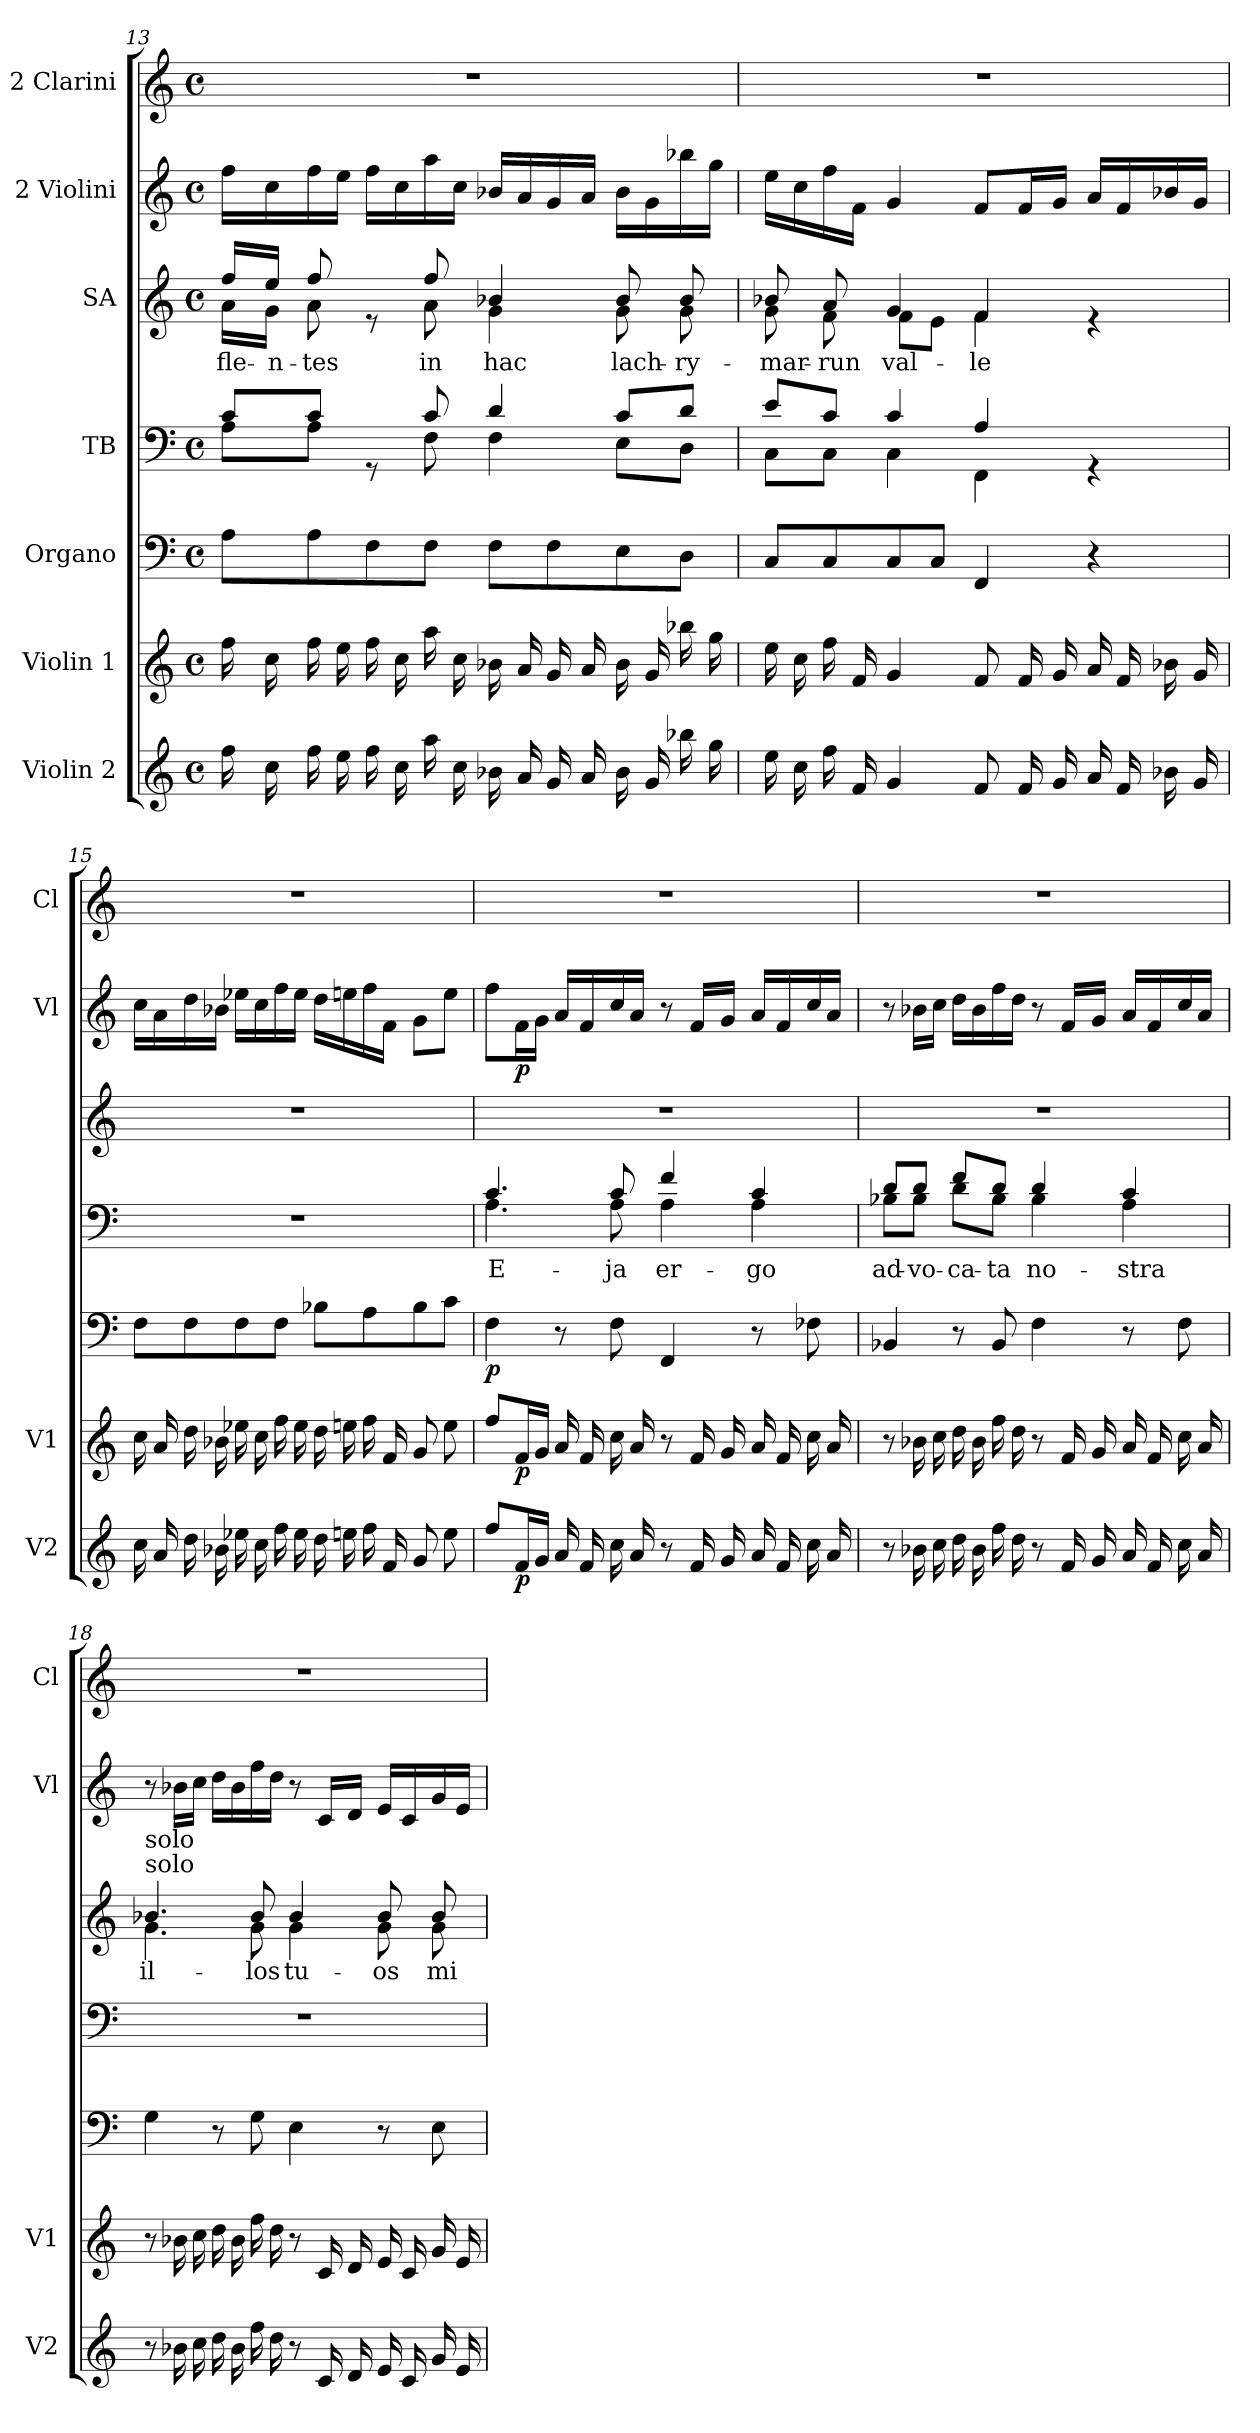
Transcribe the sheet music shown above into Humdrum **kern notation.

**kern	**dynam	**kern	**dynam	**kern	**dynam	**kern	**text	**kern	**text	**kern	**dynam	**kern
*part7	*part7	*part6	*part6	*part5	*part5	*part4	*part4	*part3	*part3	*part2	*part2	*part1
*staff7	*staff7	*staff6	*staff6	*staff5	*staff5	*staff4	*staff4	*staff3	*staff3	*staff2	*staff2	*staff1
*I"Violin 2	*	*I"Violin 1	*	*I"Organo	*	*I"TB	*	*I"SA	*	*I"2 Violini	*	*I"2 Clarini
*I'V2	*	*I'V1	*	*	*	*	*	*	*	*I'Vl	*	*I'Cl
*clefG2	*	*clefG2	*	*clefF4	*	*clefF4	*	*clefG2	*	*clefG2	*	*clefG2
*k[]	*	*k[]	*	*k[]	*	*k[]	*	*k[]	*	*k[]	*	*k[]
*M4/4	*	*M4/4	*	*M4/4	*	*M4/4	*	*M4/4	*	*M4/4	*	*M4/4
*met(c)	*	*met(c)	*	*met(c)	*	*met(c)	*	*met(c)	*	*met(c)	*	*met(c)
=13	=13	=13	=13	=13	=13	=13	=13	=13	=13	=13	=13	=13
*	*	*	*	*	*	*^	*	*^	*	*	*	*
!	!	!	!	!	!	!	!	!	!	!	!LO:LY:b	!	!	!
16ff\	.	16ff\	.	8A\L	.	8c/L	8A\L	.	16ff/LL	16a\LL	fle-	16ff\LL	.	1r
!	!	!	!	!	!	!	!	!	!	!	!LO:LY:b	!	!	!
16cc\	.	16cc\	.	.	.	.	.	.	16ee/JJ	16g\JJ	-n-	16cc\	.	.
!	!	!	!	!	!	!	!	!	!	!	!LO:LY:b	!	!	!
16ff\	.	16ff\	.	8A\	.	8c/J	8A\J	.	8ff/	8a\	-tes	16ff\	.	.
16ee\	.	16ee\	.	.	.	.	.	.	.	.	.	16ee\JJ	.	.
16ff\	.	16ff\	.	8F\	.	8rGG	8ryy	.	8re	8ryy	.	16ff\LL	.	.
16cc\	.	16cc\	.	.	.	.	.	.	.	.	.	16cc\	.	.
!	!	!	!	!	!	!	!	!	!	!	!LO:LY:b	!	!	!
16aa\	.	16aa\	.	8F\J	.	8c/	8F\	.	8ff/	8a\	in	16aa\	.	.
16cc\	.	16cc\	.	.	.	.	.	.	.	.	.	16cc\JJ	.	.
!	!	!	!	!	!	!	!	!	!	!	!LO:LY:b	!	!	!
16b-X\	.	16b-X\	.	8F\L	.	4d/	4F\	.	4b-X/	4g\	hac	16b-X/LL	.	.
16a/	.	16a/	.	.	.	.	.	.	.	.	.	16a/	.	.
16g/	.	16g/	.	8F\	.	.	.	.	.	.	.	16g/	.	.
16a/	.	16a/	.	.	.	.	.	.	.	.	.	16a/JJ	.	.
!	!	!	!	!	!	!	!	!	!	!	!LO:LY:b	!	!	!
16b-\	.	16b-\	.	8E\	.	8c/L	8E\L	.	8b-/	8g\	lach-	16b-\LL	.	.
16g/	.	16g/	.	.	.	.	.	.	.	.	.	16g\	.	.
!	!	!	!	!	!	!	!	!	!	!	!LO:LY:b	!	!	!
16bb-X\	.	16bb-X\	.	8D\J	.	8d/J	8D\J	.	8b-/	8g\	-ry-	16bb-X\	.	.
16gg\	.	16gg\	.	.	.	.	.	.	.	.	.	16gg\JJ	.	.
!!LO:PB:g=z
=14	=14	=14	=14	=14	=14	=14	=14	=14	=14	=14	=14	=14	=14	=14
!	!	!	!	!	!	!	!	!	!	!	!LO:LY:b	!	!	!
16ee\	.	16ee\	.	8C/L	.	8e/L	8C\L	.	8b-X/	8g\	-mar-	16ee\LL	.	1r
16cc\	.	16cc\	.	.	.	.	.	.	.	.	.	16cc\	.	.
!	!	!	!	!	!	!	!	!	!	!	!LO:LY:b	!	!	!
16ff\	.	16ff\	.	8C/	.	8c/J	8C\J	.	8a/	8f\	-run	16ff\	.	.
16f/	.	16f/	.	.	.	.	.	.	.	.	.	16f\JJ	.	.
!	!	!	!	!	!	!	!	!	!	!	!LO:LY:b	!	!	!
4g/	.	4g/	.	8C/	.	4c/	4C\	.	4g/	8f\L	val-	4g/	.	.
.	.	.	.	8C/J	.	.	.	.	.	8e\J	.	.	.	.
!	!	!	!	!	!	!	!	!	!	!	!LO:LY:b	!	!	!
8f/	.	8f/	.	4FF/	.	4A/	4FF\	.	4f/	4f\	-le	8f/L	.	.
16f/	.	16f/	.	.	.	.	.	.	.	.	.	16f/L	.	.
16g/	.	16g/	.	.	.	.	.	.	.	.	.	16g/JJ	.	.
16a/	.	16a/	.	4r	.	4rGG	4ryy	.	4re	4ryy	.	16a/LL	.	.
16f/	.	16f/	.	.	.	.	.	.	.	.	.	16f/	.	.
16b-X\	.	16b-X\	.	.	.	.	.	.	.	.	.	16b-X/	.	.
16g/	.	16g/	.	.	.	.	.	.	.	.	.	16g/JJ	.	.
*	*	*	*	*	*	*v	*v	*	*	*	*	*	*	*
*	*	*	*	*	*	*	*	*v	*v	*	*	*	*
=15	=15	=15	=15	=15	=15	=15	=15	=15	=15	=15	=15	=15
16cc\	.	16cc\	.	8F\L	.	1r	.	1r	.	16cc\LL	.	1r
16a/	.	16a/	.	.	.	.	.	.	.	16a\	.	.
16dd\	.	16dd\	.	8F\	.	.	.	.	.	16dd\	.	.
16b-X\	.	16b-X\	.	.	.	.	.	.	.	16b-X\JJ	.	.
16ee-X\	.	16ee-X\	.	8F\	.	.	.	.	.	16ee-X\LL	.	.
16cc\	.	16cc\	.	.	.	.	.	.	.	16cc\	.	.
16ff\	.	16ff\	.	8F\J	.	.	.	.	.	16ff\	.	.
16ee-\	.	16ee-\	.	.	.	.	.	.	.	16ee-\JJ	.	.
16dd\	.	16dd\	.	8B-X\L	.	.	.	.	.	16dd\LL	.	.
16een\	.	16een\	.	.	.	.	.	.	.	16een\	.	.
16ff\	.	16ff\	.	8A\	.	.	.	.	.	16ff\	.	.
16f/	.	16f/	.	.	.	.	.	.	.	16f\JJ	.	.
8g/	.	8g/	.	8B-\	.	.	.	.	.	8g\L	.	.
8ee\	.	8ee\	.	8c\J	.	.	.	.	.	8ee\J	.	.
=16	=16	=16	=16	=16	=16	=16	=16	=16	=16	=16	=16	=16
!	!	!	!	!	!	!LO:TX:a:t=solo	!	!	!	!	!	!
!	!	!	!	!	!	!LO:TX:a:t=solo	!	!	!	!	!	!
!	!	!	!	!	!LO:DY:b	!	!LO:LY:b	!	!	!	!	!
*	*	*	*	*	*	*^	*	*	*	*	*	*
8ff\L	.	8ff\L	.	4F\	p	4.c/	4.A\	E-	1r	.	8ff\L	.	1r
!	!LO:DY:b	!	!LO:DY:b	!	!	!	!	!	!	!	!	!LO:DY:b	!
16f/L	p	16f/L	p	.	.	.	.	.	.	.	16f\L	p	.
16g/JJ	.	16g/JJ	.	.	.	.	.	.	.	.	16g\JJ	.	.
16a/	.	16a/	.	8r	.	.	.	.	.	.	16a/LL	.	.
16f/	.	16f/	.	.	.	.	.	.	.	.	16f/	.	.
!	!	!	!	!	!	!	!	!LO:LY:b	!	!	!	!	!
16cc\	.	16cc\	.	8F\	.	8c/	8A\	-ja	.	.	16cc/	.	.
16a/	.	16a/	.	.	.	.	.	.	.	.	16a/JJ	.	.
!	!	!	!	!	!	!	!	!LO:LY:b	!	!	!	!	!
8r	.	8r	.	4FF/	.	4f/	4A\	er-	.	.	8r	.	.
16f/	.	16f/	.	.	.	.	.	.	.	.	16f/LL	.	.
16g/	.	16g/	.	.	.	.	.	.	.	.	16g/JJ	.	.
!	!	!	!	!	!	!	!	!LO:LY:b	!	!	!	!	!
16a/	.	16a/	.	8r	.	4c/	4A\	-go	.	.	16a/LL	.	.
16f/	.	16f/	.	.	.	.	.	.	.	.	16f/	.	.
16cc\	.	16cc\	.	8F-X\	.	.	.	.	.	.	16cc/	.	.
16a/	.	16a/	.	.	.	.	.	.	.	.	16a/JJ	.	.
!!LO:LB:g=z
=17	=17	=17	=17	=17	=17	=17	=17	=17	=17	=17	=17	=17	=17
!	!	!	!	!	!	!	!	!LO:LY:b	!	!	!	!	!
8r	.	8r	.	4BB-X/	.	8d/L	8B-X\L	ad-	1r	.	8r	.	1r
!	!	!	!	!	!	!	!	!LO:LY:b	!	!	!	!	!
16b-X\	.	16b-X\	.	.	.	8d/J	8B-\J	-vo-	.	.	16b-X\LL	.	.
16cc\	.	16cc\	.	.	.	.	.	.	.	.	16cc\JJ	.	.
!	!	!	!	!	!	!	!	!LO:LY:b	!	!	!	!	!
16dd\	.	16dd\	.	8r	.	8f/L	8d\L	-ca-	.	.	16dd\LL	.	.
16b-\	.	16b-\	.	.	.	.	.	.	.	.	16b-\	.	.
!	!	!	!	!	!	!	!	!LO:LY:b	!	!	!	!	!
16ff\	.	16ff\	.	8BB-/	.	8d/J	8B-\J	-ta	.	.	16ff\	.	.
16dd\	.	16dd\	.	.	.	.	.	.	.	.	16dd\JJ	.	.
!	!	!	!	!	!	!	!	!LO:LY:b	!	!	!	!	!
8r	.	8r	.	4F\	.	4d/	4B-\	no-	.	.	8r	.	.
16f/	.	16f/	.	.	.	.	.	.	.	.	16f/LL	.	.
16g/	.	16g/	.	.	.	.	.	.	.	.	16g/JJ	.	.
!	!	!	!	!	!	!	!	!LO:LY:b	!	!	!	!	!
16a/	.	16a/	.	8r	.	4c/	4A\	-stra	.	.	16a/LL	.	.
16f/	.	16f/	.	.	.	.	.	.	.	.	16f/	.	.
16cc\	.	16cc\	.	8F\	.	.	.	.	.	.	16cc/	.	.
16a/	.	16a/	.	.	.	.	.	.	.	.	16a/JJ	.	.
*	*	*	*	*	*	*v	*v	*	*	*	*	*	*
=18	=18	=18	=18	=18	=18	=18	=18	=18	=18	=18	=18	=18
*	*	*	*	*	*	*	*	*^	*	*	*	*
!	!	!	!	!	!	!	!	!LO:TX:a:t=solo	!	!	!	!	!
!	!	!	!	!	!	!	!	!LO:TX:a:t=solo	!	!	!	!	!
!	!	!	!	!	!	!	!	!	!	!LO:LY:b	!	!	!
8r	.	8r	.	4G\	.	1r	.	4.b-X/	4.g\	il-	8r	.	1r
16b-X\	.	16b-X\	.	.	.	.	.	.	.	.	16b-X\LL	.	.
16cc\	.	16cc\	.	.	.	.	.	.	.	.	16cc\JJ	.	.
16dd\	.	16dd\	.	8r	.	.	.	.	.	.	16dd\LL	.	.
16b-\	.	16b-\	.	.	.	.	.	.	.	.	16b-\	.	.
!	!	!	!	!	!	!	!	!	!	!LO:LY:b	!	!	!
16ff\	.	16ff\	.	8G\	.	.	.	8b-/	8g\	-los	16ff\	.	.
16dd\	.	16dd\	.	.	.	.	.	.	.	.	16dd\JJ	.	.
!	!	!	!	!	!	!	!	!	!	!LO:LY:b	!	!	!
8r	.	8r	.	4E\	.	.	.	4b-/	4g\	tu-	8r	.	.
16c/	.	16c/	.	.	.	.	.	.	.	.	16c/LL	.	.
16d/	.	16d/	.	.	.	.	.	.	.	.	16d/JJ	.	.
!	!	!	!	!	!	!	!	!	!	!LO:LY:b	!	!	!
16e/	.	16e/	.	8r	.	.	.	8b-/	8g\	-os	16e/LL	.	.
16c/	.	16c/	.	.	.	.	.	.	.	.	16c/	.	.
!	!	!	!	!	!	!	!	!	!	!LO:LY:b	!	!	!
16g/	.	16g/	.	8E\	.	.	.	8b-/	8g\	mi-	16g/	.	.
16e/	.	16e/	.	.	.	.	.	.	.	.	16e/JJ	.	.
*	*	*	*	*	*	*	*	*v	*v	*	*	*	*
=	=	=	=	=	=	=	=	=	=	=	=	=
*-	*-	*-	*-	*-	*-	*-	*-	*-	*-	*-	*-	*-
